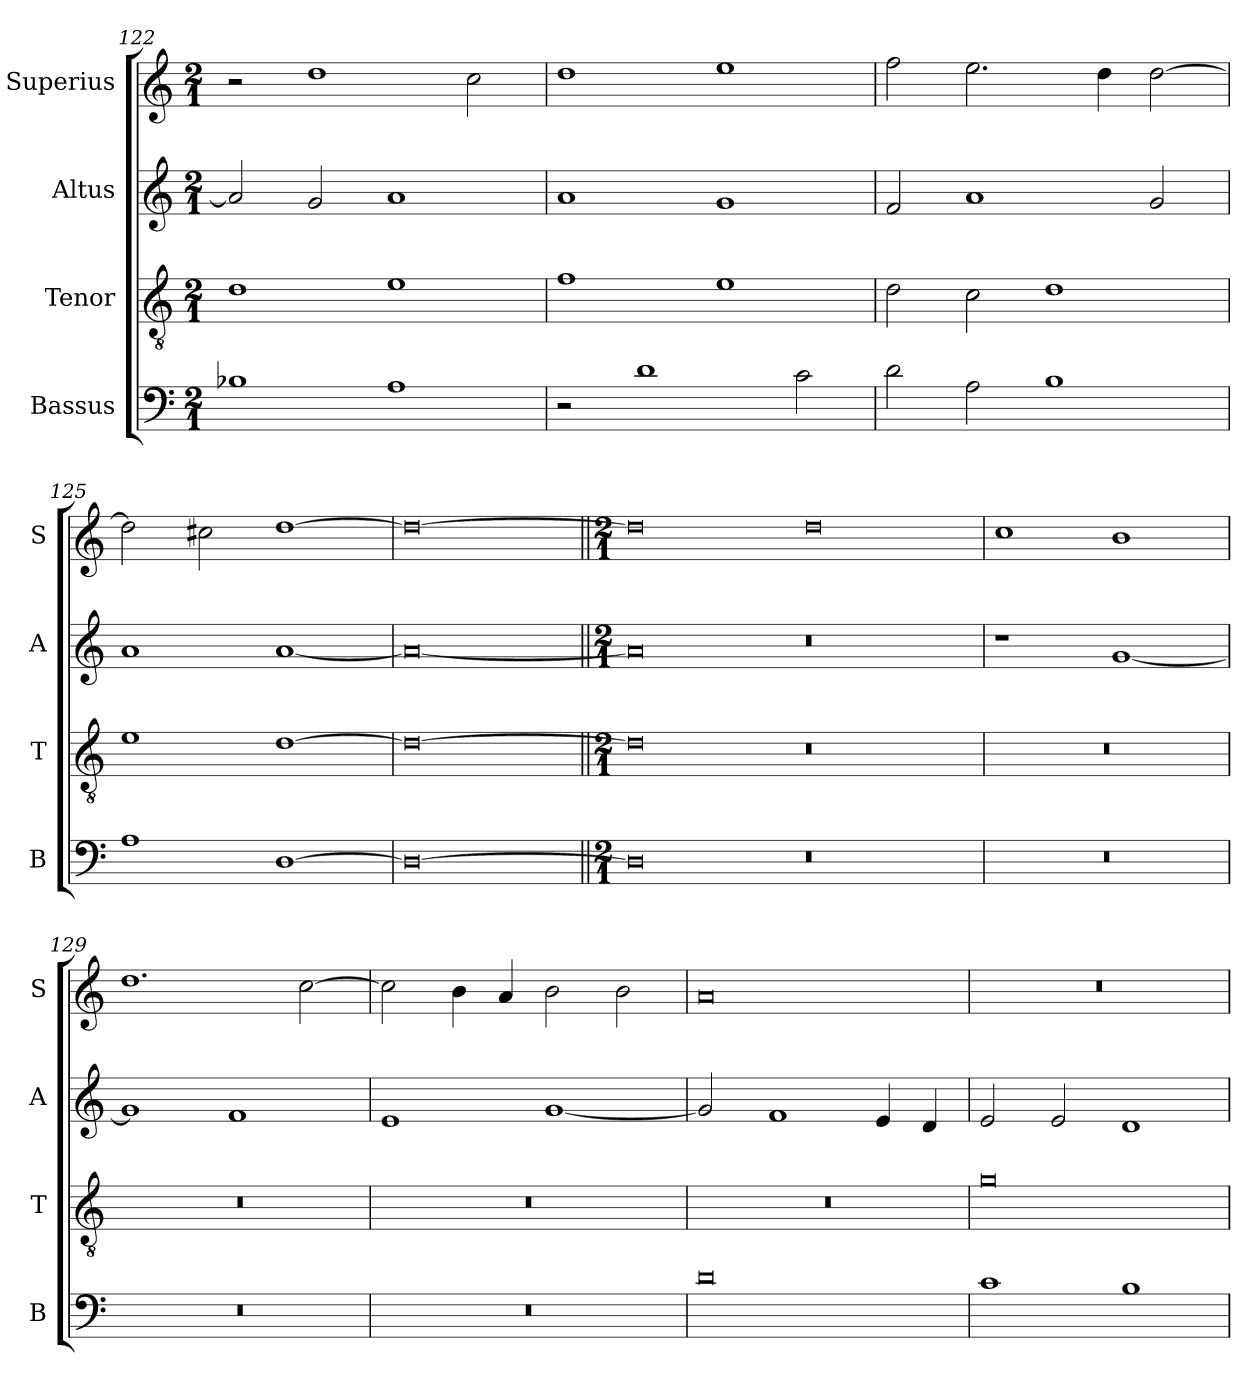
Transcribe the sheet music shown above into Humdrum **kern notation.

**kern	**kern	**kern	**kern
*part4	*part3	*part2	*part1
*staff4	*staff3	*staff2	*staff1
*I"Bassus	*I"Tenor	*I"Altus	*I"Superius
*I'B	*I'T	*I'A	*I'S
*clefF4	*clefGv2	*clefG2	*clefG2
*k[]	*k[]	*k[]	*k[]
*C:	*C:	*C:	*C:
*M2/1	*M2/1	*M2/1	*M2/1
=122	=122	=122	=122
1B-X	1d	2a]	2r
.	.	2g	1dd
1A	1e	1a	.
.	.	.	2cc
=123	=123	=123	=123
2r	1f	1a	1dd
1d	.	.	.
.	1e	1g	1ee
2c	.	.	.
=124	=124	=124	=124
2d	2d	2f	2ff
2A	2c	1a	2.ee
1B	1d	.	.
.	.	.	4dd
.	.	2g	[2dd
=125	=125	=125	=125
1A	1e	1a	2dd]
.	.	.	2cc#X
[1D	[1d	[1a	[1dd
=126	=126	=126	=126
0D_	0d_	0a_	0dd_
=127||	=127||	=127||	=127||
*M2/1	*M2/1	*M2/1	*M2/1
0D]	0d]	0a]	0dd]
0r	0r	0r	0dd
=128	=128	=128	=128
0r	0r	1r	1cc
.	.	[1g	1b
=129	=129	=129	=129
0r	0r	1g]	1.dd
.	.	1f	.
.	.	.	[2cc
=130	=130	=130	=130
0r	0r	1e	2cc]
.	.	.	4b
.	.	.	4a
.	.	[1g	2b
.	.	.	2b
=131	=131	=131	=131
0d	0r	2g]	0a
.	.	1f	.
.	.	4e	.
.	.	4d	.
=132	=132	=132	=132
1c	0g	2e	0r
.	.	2e	.
1B	.	1d	.
=	=	=	=
*-	*-	*-	*-
